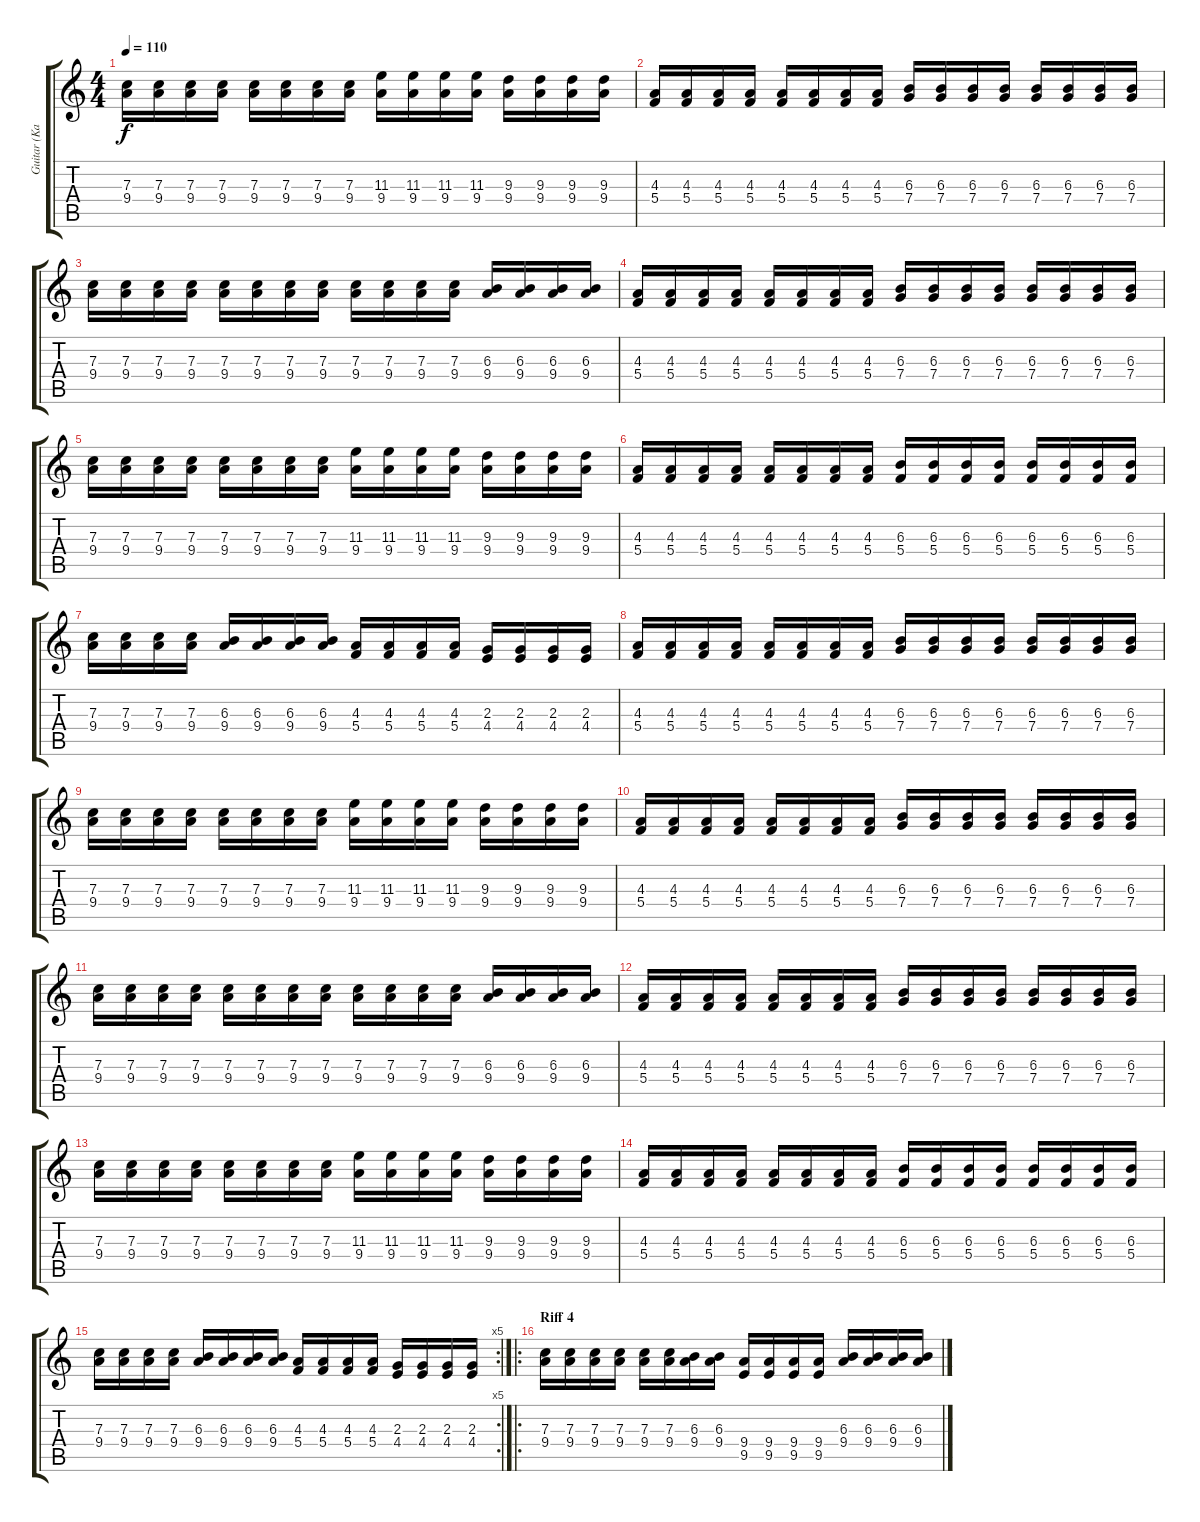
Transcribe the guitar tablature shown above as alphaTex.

\track ("Guitar (Kanwulf)" "Guitar (Ka") {instrument electricguitarclean}
\staff {score tabs}
\tuning (D4 A3 F3 C3 G2 D2) {hide}
\ts (4 4)
\tempo 110
\clef g2
\ks c
(7.3 9.4).16{dy f} (7.3 9.4).16 (7.3 9.4).16 (7.3 9.4).16 (7.3 9.4).16 (7.3 9.4).16 (7.3 9.4).16 (7.3 9.4).16 (11.3 9.4).16 (11.3 9.4).16 (11.3 9.4).16 (11.3 9.4).16 (9.3 9.4).16 (9.3 9.4).16 (9.3 9.4).16 (9.3 9.4).16 |
(4.3 5.4).16 (4.3 5.4).16 (4.3 5.4).16 (4.3 5.4).16 (4.3 5.4).16 (4.3 5.4).16 (4.3 5.4).16 (4.3 5.4).16 (6.3 7.4).16 (6.3 7.4).16 (6.3 7.4).16 (6.3 7.4).16 (6.3 7.4).16 (6.3 7.4).16 (6.3 7.4).16 (6.3 7.4).16 |
(7.3 9.4).16 (7.3 9.4).16 (7.3 9.4).16 (7.3 9.4).16 (7.3 9.4).16 (7.3 9.4).16 (7.3 9.4).16 (7.3 9.4).16 (7.3 9.4).16 (7.3 9.4).16 (7.3 9.4).16 (7.3 9.4).16 (6.3 9.4).16 (6.3 9.4).16 (6.3 9.4).16 (6.3 9.4).16 |
(4.3 5.4).16 (4.3 5.4).16 (4.3 5.4).16 (4.3 5.4).16 (4.3 5.4).16 (4.3 5.4).16 (4.3 5.4).16 (4.3 5.4).16 (6.3 7.4).16 (6.3 7.4).16 (6.3 7.4).16 (6.3 7.4).16 (6.3 7.4).16 (6.3 7.4).16 (6.3 7.4).16 (6.3 7.4).16 |
(7.3 9.4).16 (7.3 9.4).16 (7.3 9.4).16 (7.3 9.4).16 (7.3 9.4).16 (7.3 9.4).16 (7.3 9.4).16 (7.3 9.4).16 (11.3 9.4).16 (11.3 9.4).16 (11.3 9.4).16 (11.3 9.4).16 (9.3 9.4).16 (9.3 9.4).16 (9.3 9.4).16 (9.3 9.4).16 |
(4.3 5.4).16 (4.3 5.4).16 (4.3 5.4).16 (4.3 5.4).16 (4.3 5.4).16 (4.3 5.4).16 (4.3 5.4).16 (4.3 5.4).16 (6.3 5.4).16 (6.3 5.4).16 (6.3 5.4).16 (6.3 5.4).16 (6.3 5.4).16 (6.3 5.4).16 (6.3 5.4).16 (6.3 5.4).16 |
(7.3 9.4).16 (7.3 9.4).16 (7.3 9.4).16 (7.3 9.4).16 (6.3 9.4).16 (6.3 9.4).16 (6.3 9.4).16 (6.3 9.4).16 (4.3 5.4).16 (4.3 5.4).16 (4.3 5.4).16 (4.3 5.4).16 (2.3 4.4).16 (2.3 4.4).16 (2.3 4.4).16 (2.3 4.4).16 |
(4.3 5.4).16 (4.3 5.4).16 (4.3 5.4).16 (4.3 5.4).16 (4.3 5.4).16 (4.3 5.4).16 (4.3 5.4).16 (4.3 5.4).16 (6.3 7.4).16 (6.3 7.4).16 (6.3 7.4).16 (6.3 7.4).16 (6.3 7.4).16 (6.3 7.4).16 (6.3 7.4).16 (6.3 7.4).16 |
(7.3 9.4).16 (7.3 9.4).16 (7.3 9.4).16 (7.3 9.4).16 (7.3 9.4).16 (7.3 9.4).16 (7.3 9.4).16 (7.3 9.4).16 (11.3 9.4).16 (11.3 9.4).16 (11.3 9.4).16 (11.3 9.4).16 (9.3 9.4).16 (9.3 9.4).16 (9.3 9.4).16 (9.3 9.4).16 |
(4.3 5.4).16 (4.3 5.4).16 (4.3 5.4).16 (4.3 5.4).16 (4.3 5.4).16 (4.3 5.4).16 (4.3 5.4).16 (4.3 5.4).16 (6.3 7.4).16 (6.3 7.4).16 (6.3 7.4).16 (6.3 7.4).16 (6.3 7.4).16 (6.3 7.4).16 (6.3 7.4).16 (6.3 7.4).16 |
(7.3 9.4).16 (7.3 9.4).16 (7.3 9.4).16 (7.3 9.4).16 (7.3 9.4).16 (7.3 9.4).16 (7.3 9.4).16 (7.3 9.4).16 (7.3 9.4).16 (7.3 9.4).16 (7.3 9.4).16 (7.3 9.4).16 (6.3 9.4).16 (6.3 9.4).16 (6.3 9.4).16 (6.3 9.4).16 |
(4.3 5.4).16 (4.3 5.4).16 (4.3 5.4).16 (4.3 5.4).16 (4.3 5.4).16 (4.3 5.4).16 (4.3 5.4).16 (4.3 5.4).16 (6.3 7.4).16 (6.3 7.4).16 (6.3 7.4).16 (6.3 7.4).16 (6.3 7.4).16 (6.3 7.4).16 (6.3 7.4).16 (6.3 7.4).16 |
(7.3 9.4).16 (7.3 9.4).16 (7.3 9.4).16 (7.3 9.4).16 (7.3 9.4).16 (7.3 9.4).16 (7.3 9.4).16 (7.3 9.4).16 (11.3 9.4).16 (11.3 9.4).16 (11.3 9.4).16 (11.3 9.4).16 (9.3 9.4).16 (9.3 9.4).16 (9.3 9.4).16 (9.3 9.4).16 |
(4.3 5.4).16 (4.3 5.4).16 (4.3 5.4).16 (4.3 5.4).16 (4.3 5.4).16 (4.3 5.4).16 (4.3 5.4).16 (4.3 5.4).16 (6.3 5.4).16 (6.3 5.4).16 (6.3 5.4).16 (6.3 5.4).16 (6.3 5.4).16 (6.3 5.4).16 (6.3 5.4).16 (6.3 5.4).16 |
\rc 5
(7.3 9.4).16 (7.3 9.4).16 (7.3 9.4).16 (7.3 9.4).16 (6.3 9.4).16 (6.3 9.4).16 (6.3 9.4).16 (6.3 9.4).16 (4.3 5.4).16 (4.3 5.4).16 (4.3 5.4).16 (4.3 5.4).16 (2.3 4.4).16 (2.3 4.4).16 (2.3 4.4).16 (2.3 4.4).16 |
\ro
\section ("" "Riff 4")
(7.3 9.4).16 (7.3 9.4).16 (7.3 9.4).16 (7.3 9.4).16 (7.3 9.4).16 (7.3 9.4).16 (6.3 9.4).16 (6.3 9.4).16 (9.4 9.5).16 (9.4 9.5).16 (9.4 9.5).16 (9.4 9.5).16 (6.3 9.4).16 (6.3 9.4).16 (6.3 9.4).16 (6.3 9.4).16
